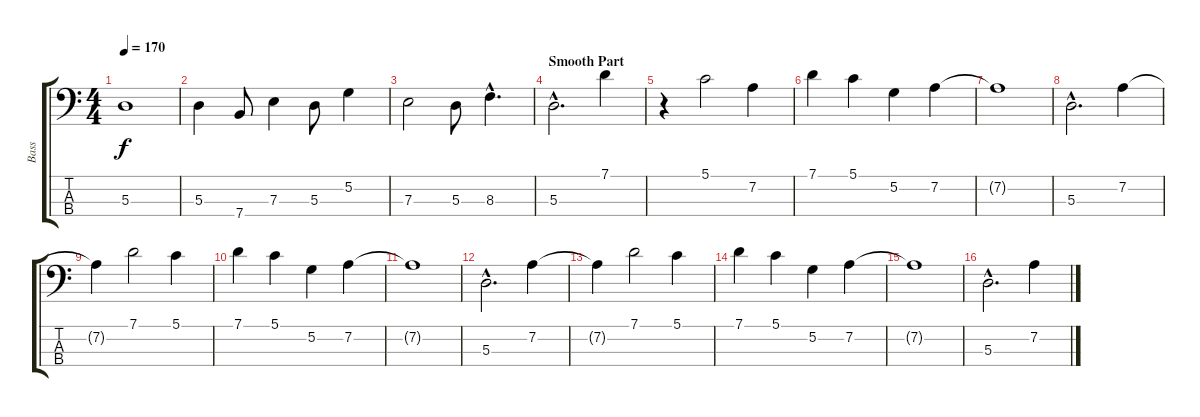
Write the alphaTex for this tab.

\track ("Bass" "Bass") {instrument electricbassfinger}
\staff {score tabs}
\tuning (G2 D2 A1 E1) {hide}
\ts (4 4)
\tempo 170
\clef f4
\ks c
5.3.1{dy f} |
5.3.4 7.4.8 7.3.4 5.3.8 5.2.4 |
7.3.2 5.3.8 8.3{hac}.4{d} |
\section ("" "Smooth Part")
5.3{hac}.2{d} 7.1.4 |
r.4 5.1.2 7.2.4 |
7.1.4 5.1.4 5.2.4 7.2.4 |
7.2{t}.1 |
5.3{hac}.2{d} 7.2.4 |
7.2{t}.4 7.1.2 5.1.4 |
7.1.4 5.1.4 5.2.4 7.2.4 |
7.2{t}.1 |
5.3{hac}.2{d} 7.2.4 |
7.2{t}.4 7.1.2 5.1.4 |
7.1.4 5.1.4 5.2.4 7.2.4 |
7.2{t}.1 |
5.3{hac}.2{d} 7.2.4
